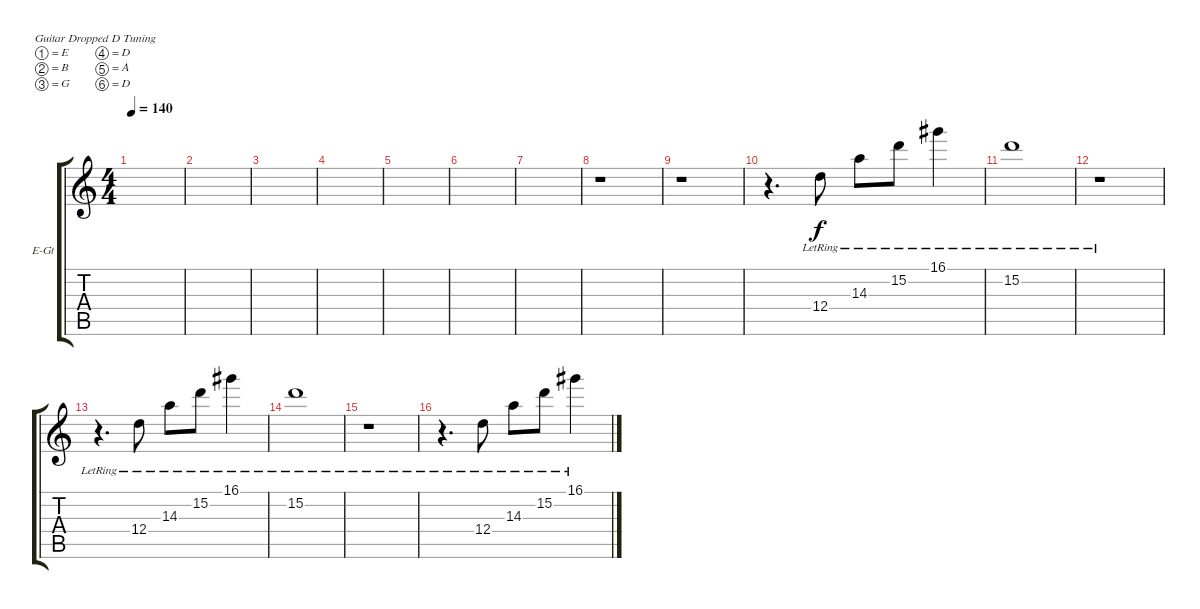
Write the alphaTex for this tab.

\bracketExtendMode groupsimilarinstruments
\firstSystemTrackNameOrientation horizontal
\otherSystemsTrackNameOrientation horizontal
\track ("Clean-guitar (Richard)" "E-Gt") {instrument electricguitarclean}
\staff {score tabs}
\tuning (E4 B3 G3 D3 A2 D2)
\ts (4 4)
\tempo 140
\clef g2
\ks c
|
|
|
|
|
|
|
r.1 |
r.1 |
r.4{d} 12.4{lr}.8 14.3{lr}.8 15.2{lr}.8 16.1{lr}.4 |
15.2{lr}.1 |
r.1 |
r.4{d} 12.4{lr}.8 14.3{lr}.8 15.2{lr}.8 16.1{lr}.4 |
15.2{lr}.1 |
r.1 |
r.4{d} 12.4{lr}.8 14.3{lr}.8 15.2{lr}.8 16.1{lr}.4
